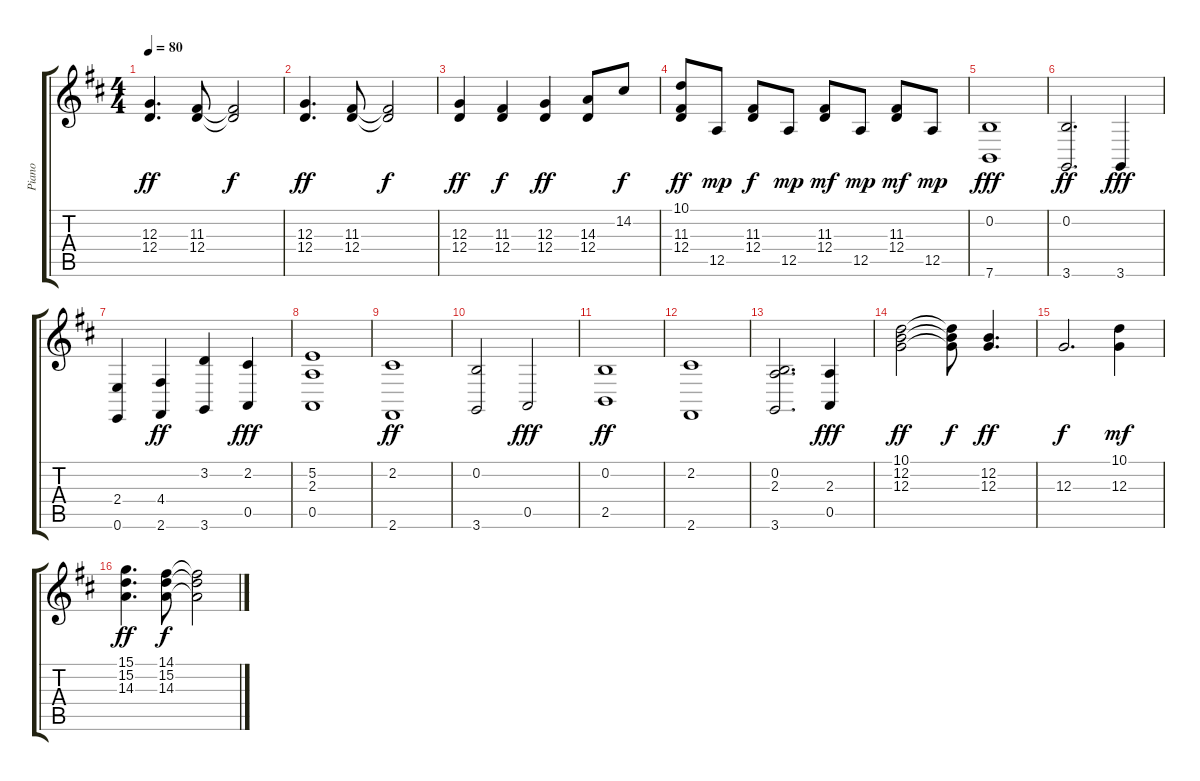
\track ("Piano" "Piano") {instrument acousticgrandpiano}
\staff {score tabs}
\tuning (E4 B3 G3 D3 A2 E2) {hide}
\ts (4 4)
\tempo 80
\clef g2
\ks d
(12.3 12.4).4{d dy ff} (11.3 12.4).8 (11.3{t} 12.4{t}).2{dy f} |
(12.3 12.4).4{d dy ff} (11.3 12.4).8 (11.3{t} 12.4{t}).2{dy f} |
(12.3 12.4).4{dy ff} (11.3 12.4).4{dy f} (12.3 12.4).4{dy ff} (14.3 12.4).8 14.2.8{dy f} |
(10.1 11.3 12.4).8{dy ff} 12.5.8{dy mp} (11.3 12.4).8{dy f} 12.5.8{dy mp} (11.3 12.4).8{dy mf} 12.5.8{dy mp} (11.3 12.4).8{dy mf} 12.5.8{dy mp} |
(0.2 7.6).1{dy fff} |
(0.2 3.6).2{d dy ff} 3.6.4{dy fff} |
(2.4 0.6).4 (4.4 2.6).4{dy ff} (3.2 3.6).4 (2.2 0.5).4{dy fff} |
(5.2 2.3 0.5).1 |
(2.2 2.6).1{dy ff} |
(0.2 3.6).2 0.5.2{dy fff} |
(0.2 2.5).1{dy ff} |
(2.2 2.6).1 |
(0.2 2.3 3.6).2{d} (2.3 0.5).4{dy fff} |
(10.1 12.2 12.3).2{dy ff} (10.1{t} 12.2{t} 12.3{t}).8{dy f} (12.2 12.3).4{d dy ff} |
12.3.2{d dy f} (10.1 12.3).4{dy mf} |
(15.1 15.2 14.3).4{d dy ff} (14.1 15.2 14.3).8{dy f} (14.1{t} 15.2{t} 14.3{t}).2
